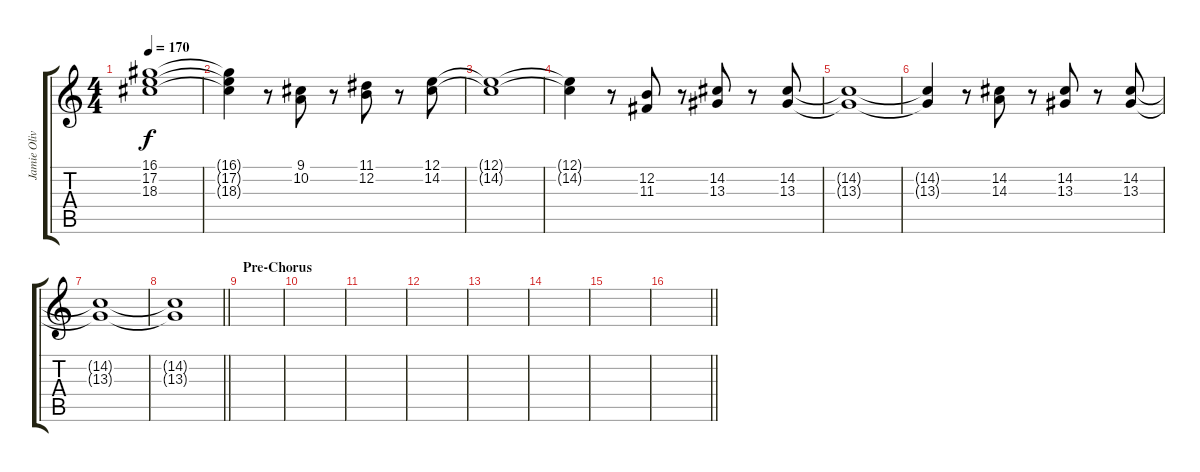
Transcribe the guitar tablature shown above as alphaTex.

\track ("Jamie Oliver | Keyboard" "Jamie Oliv") {instrument acousticgrandpiano}
\staff {score tabs}
\tuning (E4 B3 G3 D3 A2 D2) {hide}
\ts (4 4)
\tempo 170
\clef g2
\ks c
(16.1 17.2 18.3).1{dy f} |
(16.1{t} 17.2{t} 18.3{t}).4 r.8 (9.1 10.2).8 r.8 (11.1 12.2).8 r.8 (12.1 14.2).8 |
(12.1{t} 14.2{t}).1 |
(12.1{t} 14.2{t}).4 r.8 (12.2 11.3).8 r.8 (14.2 13.3).8 r.8 (14.2 13.3).8 |
(14.2{t} 13.3{t}).1 |
(14.2{t} 13.3{t}).4 r.8 (14.2 14.3).8 r.8 (14.2 13.3).8 r.8 (14.2 13.3).8 |
(14.2{t} 13.3{t}).1 |
\barLineRight lightlight
(14.2{t} 13.3{t}).1 |
\section ("" "Pre-Chorus")
|
|
|
|
|
|
|
\barLineRight lightlight
